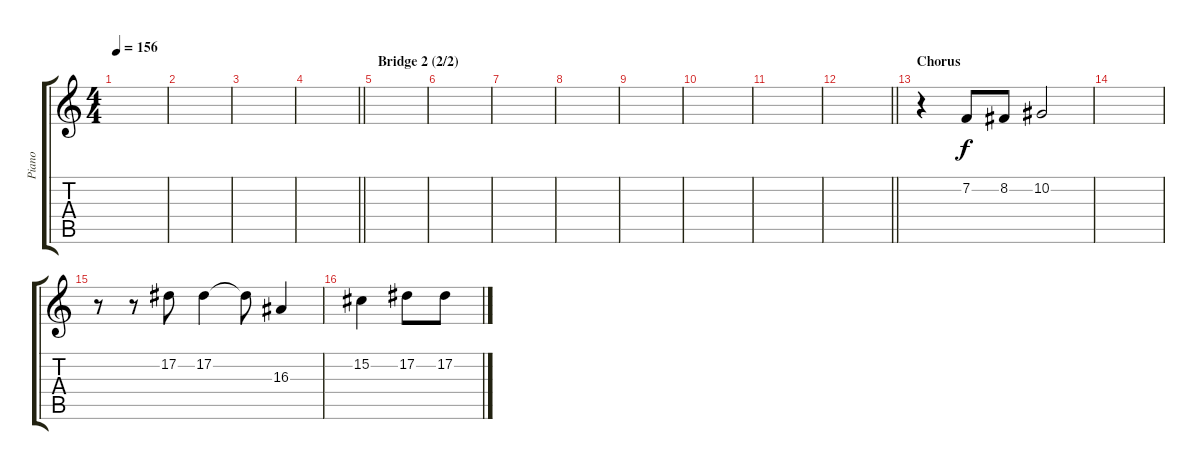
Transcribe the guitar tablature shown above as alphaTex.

\track ("Piano" "Piano") {instrument acousticgrandpiano}
\staff {score tabs}
\tuning (Eb4 Bb3 Gb3 Db3 Ab2 Eb2) {hide}
\ts (4 4)
\tempo 156
\clef g2
\ks c
|
|
|
\barLineRight lightlight
|
\section ("" "Bridge 2 (2/2)")
|
|
|
|
|
|
|
\barLineRight lightlight
|
\section ("" "Chorus")
r.4{volume 11} 7.2.8 8.2.8 10.2.2 |
|
r.8 r.8 17.2.8 17.2.4 17.2{t}.8 16.3.4 |
15.2.4 17.2.8 17.2.8
